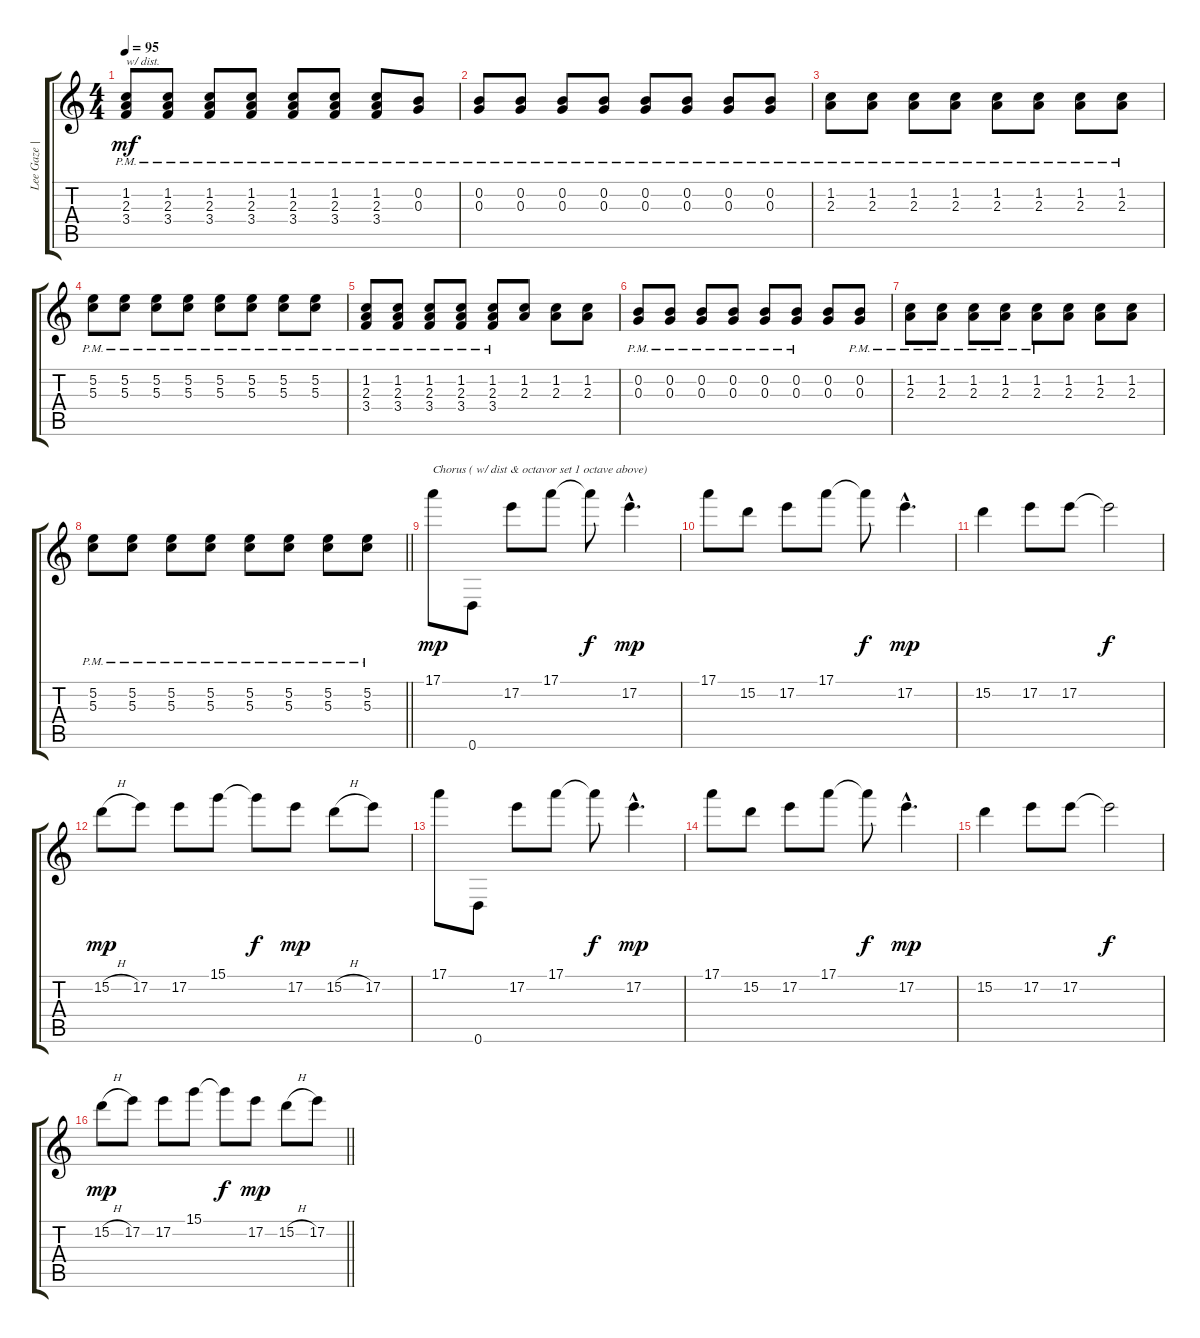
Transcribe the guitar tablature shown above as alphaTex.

\track ("Lee Gaze | Lead" "Lee Gaze |") {instrument electricguitarjazz}
\staff {score tabs}
\tuning (E4 B3 G3 D3 A2 D2) {hide}
\ts (4 4)
\tempo 95
\clef g2
\ks c
(1.2{pm} 2.3{pm} 3.4{pm}).8{txt "w/ dist." dy mf instrument distortionguitar} (1.2{pm} 2.3{pm} 3.4{pm}).8 (1.2{pm} 2.3{pm} 3.4{pm}).8 (1.2{pm} 2.3{pm} 3.4{pm}).8 (1.2{pm} 2.3{pm} 3.4{pm}).8 (1.2{pm} 2.3{pm} 3.4{pm}).8 (1.2{pm} 2.3{pm} 3.4{pm}).8 (0.2{pm} 0.3{pm}).8 |
(0.2{pm} 0.3{pm}).8 (0.2{pm} 0.3{pm}).8 (0.2{pm} 0.3{pm}).8 (0.2{pm} 0.3{pm}).8 (0.2{pm} 0.3{pm}).8 (0.2{pm} 0.3{pm}).8 (0.2{pm} 0.3{pm}).8 (0.2{pm} 0.3{pm}).8 |
(1.2{pm} 2.3{pm}).8 (1.2{pm} 2.3{pm}).8 (1.2{pm} 2.3{pm}).8 (1.2{pm} 2.3{pm}).8 (1.2{pm} 2.3{pm}).8 (1.2{pm} 2.3{pm}).8 (1.2{pm} 2.3{pm}).8 (1.2{pm} 2.3{pm}).8 |
(5.2{pm} 5.3{pm}).8 (5.2{pm} 5.3{pm}).8 (5.2{pm} 5.3{pm}).8 (5.2{pm} 5.3{pm}).8 (5.2{pm} 5.3{pm}).8 (5.2{pm} 5.3{pm}).8 (5.2{pm} 5.3{pm}).8 (5.2{pm} 5.3{pm}).8 |
(1.2{pm} 2.3{pm} 3.4{pm}).8 (1.2{pm} 2.3{pm} 3.4{pm}).8 (1.2{pm} 2.3{pm} 3.4{pm}).8 (1.2{pm} 2.3{pm} 3.4{pm}).8 (1.2{pm} 2.3{pm} 3.4{pm}).8 (1.2 2.3).8 (1.2 2.3).8 (1.2 2.3).8 |
(0.2{pm} 0.3{pm}).8 (0.2{pm} 0.3{pm}).8 (0.2{pm} 0.3{pm}).8 (0.2{pm} 0.3{pm}).8 (0.2{pm} 0.3{pm}).8 (0.2{pm} 0.3{pm}).8 (0.2 0.3).8 (0.2{pm} 0.3{pm}).8 |
(1.2{pm} 2.3{pm}).8 (1.2{pm} 2.3{pm}).8 (1.2{pm} 2.3{pm}).8 (1.2{pm} 2.3{pm}).8 (1.2{pm} 2.3{pm}).8 (1.2 2.3).8 (1.2 2.3).8 (1.2 2.3).8 |
\barLineRight lightlight
(5.2{pm} 5.3{pm}).8 (5.2{pm} 5.3{pm}).8 (5.2{pm} 5.3{pm}).8 (5.2{pm} 5.3{pm}).8 (5.2{pm} 5.3{pm}).8 (5.2{pm} 5.3{pm}).8 (5.2{pm} 5.3{pm}).8 (5.2{pm} 5.3{pm}).8 |
17.1.8{txt "Chorus ( w/ dist & octavor set 1 octave above)" dy mp} 0.6.8 17.2.8 17.1.8 17.1{t}.8{dy f} 17.2{hac}.4{d dy mp} |
17.1.8 15.2.8 17.2.8 17.1.8 17.1{t}.8{dy f} 17.2{hac}.4{d dy mp} |
15.2.4 17.2.8 17.2.8 17.2{t}.2{dy f} |
15.2{h}.8{dy mp} 17.2.8 17.2.8 15.1.8 15.1{t}.8{dy f} 17.2.8{dy mp} 15.2{h}.8 17.2.8 |
17.1.8 0.6.8 17.2.8 17.1.8 17.1{t}.8{dy f} 17.2{hac}.4{d dy mp} |
17.1.8 15.2.8 17.2.8 17.1.8 17.1{t}.8{dy f} 17.2{hac}.4{d dy mp} |
15.2.4 17.2.8 17.2.8 17.2{t}.2{dy f} |
\barLineRight lightlight
15.2{h}.8{dy mp} 17.2.8 17.2.8 15.1.8 15.1{t}.8{dy f} 17.2.8{dy mp} 15.2{h}.8 17.2.8
